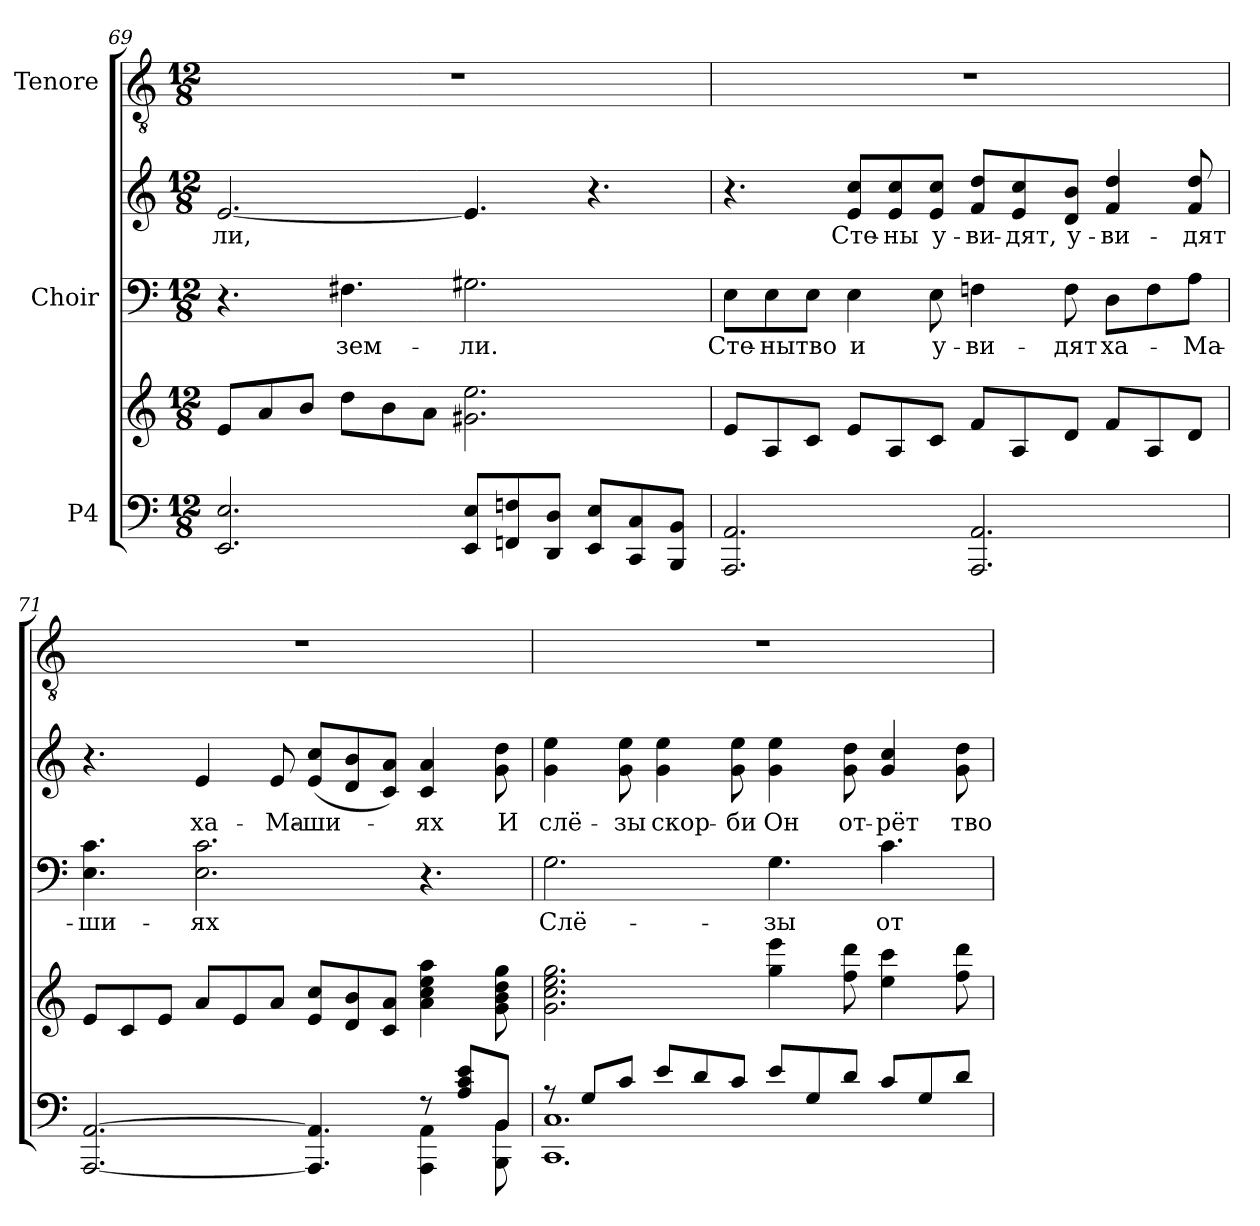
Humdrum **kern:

**kern	**kern	**kern	**text	**kern	**text	**kern
*part3	*part3	*part2	*part2	*part2	*part2	*part1
*staff5	*staff4	*staff3	*staff3	*staff2	*staff2	*staff1
*I"P4	*	*I"Choir	*	*	*	*I"Tenore
*clefF4	*clefG2	*clefF4	*	*clefG2	*	*clefGv2
*	*	*	*	*	*	*ITrd7c12
*k[]	*k[]	*k[]	*	*k[]	*	*k[]
*a:	*a:	*a:	*	*a:	*	*a:
*M12/8	*M12/8	*M12/8	*	*M12/8	*	*M12/8
=69	=69	=69	=69	=69	=69	=69
!	!	!	!	!	!LO:LY:b:color=#000000	!LO:N:vis=1
2.EEi/ 2.Ei	8ei/L	4.r	.	[<2.ei/	-ли,	1.r
.	8ai/	.	.	.	.	.
.	8bi/J	.	.	.	.	.
!	!	!	!LO:LY:a:color=#000000	!	!	!
.	8ddi\L	4.F#Xi\	зем-	.	.	.
.	8bi\	.	.	.	.	.
.	8ai\J	.	.	.	.	.
!	!	!	!LO:LY:a:color=#000000	!	!	!
8EEi/ 8EiL	2.g#Xi\ 2.eei	2.G#Xi\	-ли.	4.ei/]	.	.
8FFni/ 8Fni	.	.	.	.	.	.
8DDi/ 8DiJ	.	.	.	.	.	.
8EEi/ 8EiL	.	.	.	4.r	.	.
8CCi/ 8Ci	.	.	.	.	.	.
8BBBi/ 8BBiJ	.	.	.	.	.	.
!!LO:PB:g=z
=70	=70	=70	=70	=70	=70	=70
!	!	!	!LO:LY:a:color=#000000	!	!	!LO:N:vis=1
2.AAAi/ 2.AAi	8ei/L	8Ei\L	Сте-	4.r	.	1.r
!	!	!	!LO:LY:a:color=#000000	!	!	!
.	8Ai/	8Ei\	-ны	.	.	.
!	!	!	!LO:LY:a:color=#000000	!	!	!
.	8ci/J	8Ei\J	тво	.	.	.
!	!	!	!LO:LY:a:color=#000000	!	!	!
!	!	!	!	!	!LO:LY:b:color=#000000	!
.	8ei/L	4Ei\	и	8ei/ 8cciL	Сте-	.
!	!	!	!	!	!LO:LY:b:color=#000000	!
.	8Ai/	.	.	8ei/ 8cci	-ны	.
!	!	!	!LO:LY:a:color=#000000	!	!	!
!	!	!	!	!	!LO:LY:b:color=#000000	!
.	8ci/J	8Ei\	у-	8ei/ 8cciJ	у-	.
!	!	!	!LO:LY:a:color=#000000	!	!	!
!	!	!	!	!	!LO:LY:b:color=#000000	!
2.AAAi/ 2.AAi	8fi/L	4Fni\	-ви-	8fi/ 8ddiL	-ви-	.
!	!	!	!	!	!LO:LY:b:color=#000000	!
.	8Ai/	.	.	8ei/ 8cci	-дят,	.
!	!	!	!LO:LY:a:color=#000000	!	!	!
!	!	!	!	!	!LO:LY:b:color=#000000	!
.	8di/J	8Fi\	-дят	8di/ 8biJ	у-	.
!	!	!	!LO:LY:a:color=#000000	!	!	!
!	!	!	!	!	!LO:LY:b:color=#000000	!
.	8fi/L	8Di\L	ха-	4fi/ 4ddi	-ви-	.
.	8Ai/	8Fi\	.	.	.	.
!	!	!	!LO:LY:a:color=#000000	!	!	!
!	!	!	!	!	!LO:LY:b:color=#000000	!
.	8di/J	8Ai\J	-Ма-	8fi/ 8ddi	-дят	.
=71	=71	=71	=71	=71	=71	=71
*^	*	*	*	*	*	*
!	!	!	!	!LO:LY:a:color=#000000	!	!	!LO:N:vis=1
[<2.AAAi/ [>2.AAi	8ryy	8ei/L	4.Ei\ 4.ci	-ши-	4.r	.	1.r
*v	*v	*	*	*	*	*	*
.	8ci/	.	.	.	.	.
.	8ei/J	.	.	.	.	.
!	!	!	!LO:LY:a:color=#000000	!	!	!
!	!	!	!	!	!LO:LY:b:color=#000000	!
.	8ai/L	2.Ei\ 2.ci	-ях	4ei/	ха-	.
.	8ei/	.	.	.	.	.
!	!	!	!	!	!LO:LY:b:color=#000000	!
.	8ai/J	.	.	8ei/	-Ма-	.
!	!	!	!	!	!LO:LY:b:color=#000000	!
4.AAAi/] 4.AAi]	8ei/ 8cciL	.	.	(8ei/ 8cciL	-ши-	.
.	8di/ 8bi	.	.	8di/ 8bi	.	.
.	8ci/ 8aiJ	.	.	8ci/ 8aiJ)	.	.
*^	*	*	*	*	*	*
!	!	!	!	!	!	!LO:LY:b:color=#000000	!
8r	4AAAi\ 4AAi	4ai\ 4cci 4eei 4aai	4.r	.	4ci/ 4ai	-ях	.
8Ai/ 8ci 8eiL	.	.	.	.	.	.	.
!	!	!	!	!	!	!LO:LY:b:color=#000000	!
8BBi/J	8BBBi\ 8BBi	8gi\ 8bi 8ddi 8ggi	.	.	8gi\ 8ddi	И	.
!!LO:LB:g=z
=72	=72	=72	=72	=72	=72	=72	=72
!	!	!	!	!LO:LY:a:color=#000000	!	!	!
!	!	!	!	!	!	!LO:LY:b:color=#000000	!LO:N:vis=1
8r	1.CCi 1.Ci	2.gi\ 2.cci 2.eei 2.ggi	2.Gi\	Слё-	4gi\ 4eei	слё-	1.r
8Gi/L	.	.	.	.	.	.	.
!	!	!	!	!	!	!LO:LY:b:color=#000000	!
8ci/J	.	.	.	.	8gi\ 8eei	-зы	.
!	!	!	!	!	!	!LO:LY:b:color=#000000	!
8ei/L	.	.	.	.	4gi\ 4eei	скор-	.
8di/	.	.	.	.	.	.	.
!	!	!	!	!	!	!LO:LY:b:color=#000000	!
8ci/J	.	.	.	.	8gi\ 8eei	-би	.
!	!	!	!	!LO:LY:a:color=#000000	!	!	!
!	!	!	!	!	!	!LO:LY:b:color=#000000	!
8ei/L	.	4ggi\ 4eeei	4.Gi\	-зы	4gi\ 4eei	Он	.
8Gi/	.	.	.	.	.	.	.
!	!	!	!	!	!	!LO:LY:b:color=#000000	!
8di/J	.	8ffi\ 8dddi	.	.	8gi\ 8ddi	от-	.
!	!	!	!	!LO:LY:a:color=#000000	!	!	!
!	!	!	!	!	!	!LO:LY:b:color=#000000	!
8ci/L	.	4eei\ 4ccci	4.ci\	от-	4gi/ 4cci	-рёт	.
8Gi/	.	.	.	.	.	.	.
!	!	!	!	!	!	!LO:LY:b:color=#000000	!
8di/J	.	8ffi\ 8dddi	.	.	8gi\ 8ddi	тво-	.
*v	*v	*	*	*	*	*	*
=	=	=	=	=	=	=
*-	*-	*-	*-	*-	*-	*-
